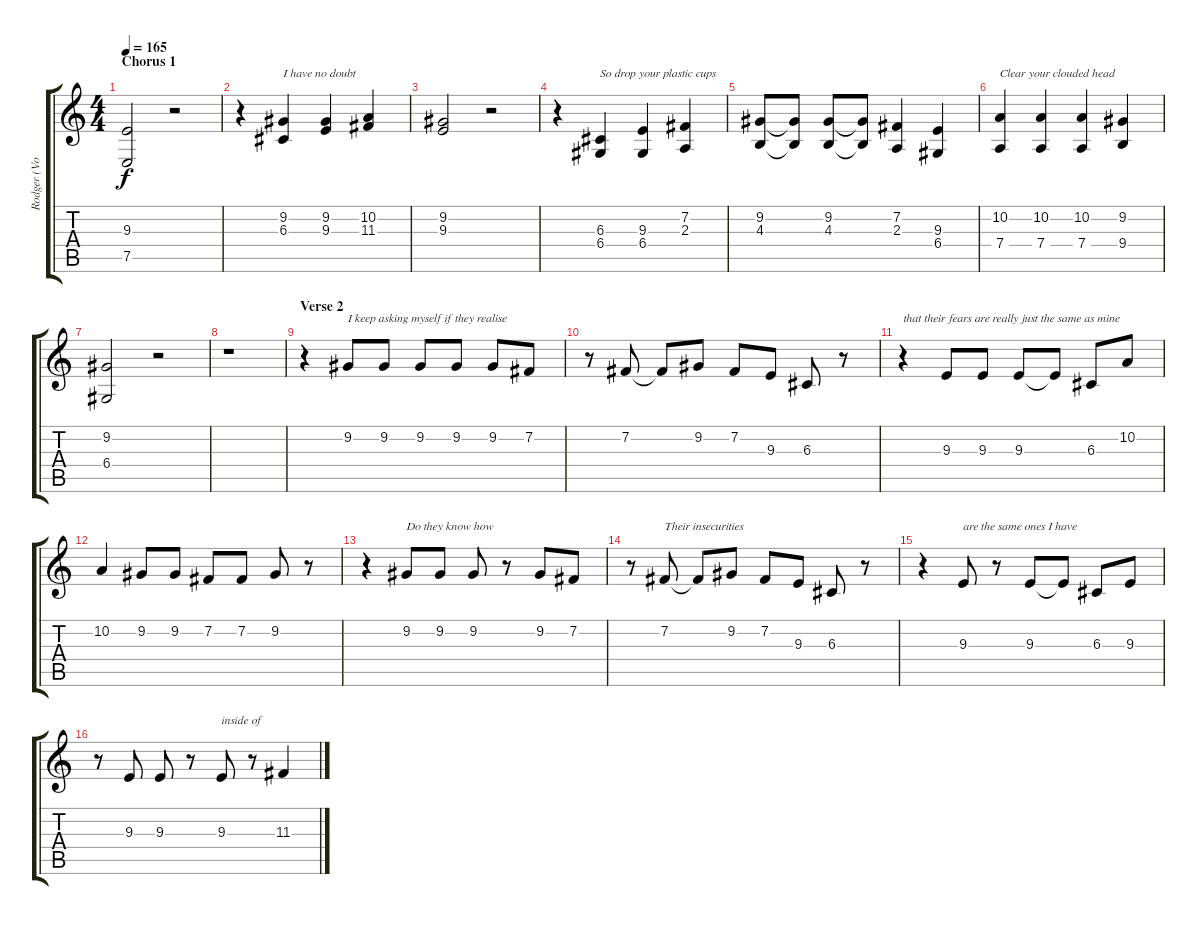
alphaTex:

\track ("Rodger (Vocals and Harmonies)" "Rodger (Vo") {instrument clarinet}
\staff {score tabs}
\tuning (E4 B3 G3 D3 A2 E2) {hide}
\ts (4 4)
\section ("" "Chorus 1")
\tempo 165
\clef g2
\ks c
(9.3 7.5).2{dy f} r.2 |
r.4 (9.2 6.3).4{txt "I have no doubt"} (9.2 9.3).4 (10.2 11.3).4 |
(9.2 9.3).2 r.2 |
r.4 (6.3 6.4).4{txt "So drop your plastic cups"} (9.3 6.4).4 (7.2 2.3).4 |
(9.2 4.3).8 (9.2{t} 4.3{t}).8 (9.2 4.3).8 (9.2{t} 4.3{t}).8 (7.2 2.3).4 (9.3 6.4).4 |
(10.2 7.4).4{txt "Clear your clouded head"} (10.2 7.4).4 (10.2 7.4).4 (9.2 9.4).4 |
(9.2 6.4).2 r.2 |
r.1 |
\section ("" "Verse 2")
r.4 9.2.8{txt "I keep asking myself if they realise"} 9.2.8 9.2.8 9.2.8 9.2.8 7.2.8 |
r.8 7.2.8 7.2{t}.8 9.2.8 7.2.8 9.3.8 6.3.8 r.8 |
r.4{txt "that their fears are really just the same as mine"} 9.3.8 9.3.8 9.3.8 9.3{t}.8 6.3.8 10.2.8 |
10.2.4 9.2.8 9.2.8 7.2.8 7.2.8 9.2.8 r.8 |
r.4 9.2.8{txt "Do they know how"} 9.2.8 9.2.8 r.8 9.2.8 7.2.8 |
r.8 7.2.8{txt "Their insecurities"} 7.2{t}.8 9.2.8 7.2.8 9.3.8 6.3.8 r.8 |
r.4 9.3.8{txt "are the same ones I have"} r.8 9.3.8 9.3{t}.8 6.3.8 9.3.8 |
r.8 9.3.8 9.3.8 r.8 9.3.8{txt "inside of"} r.8 11.3.4
